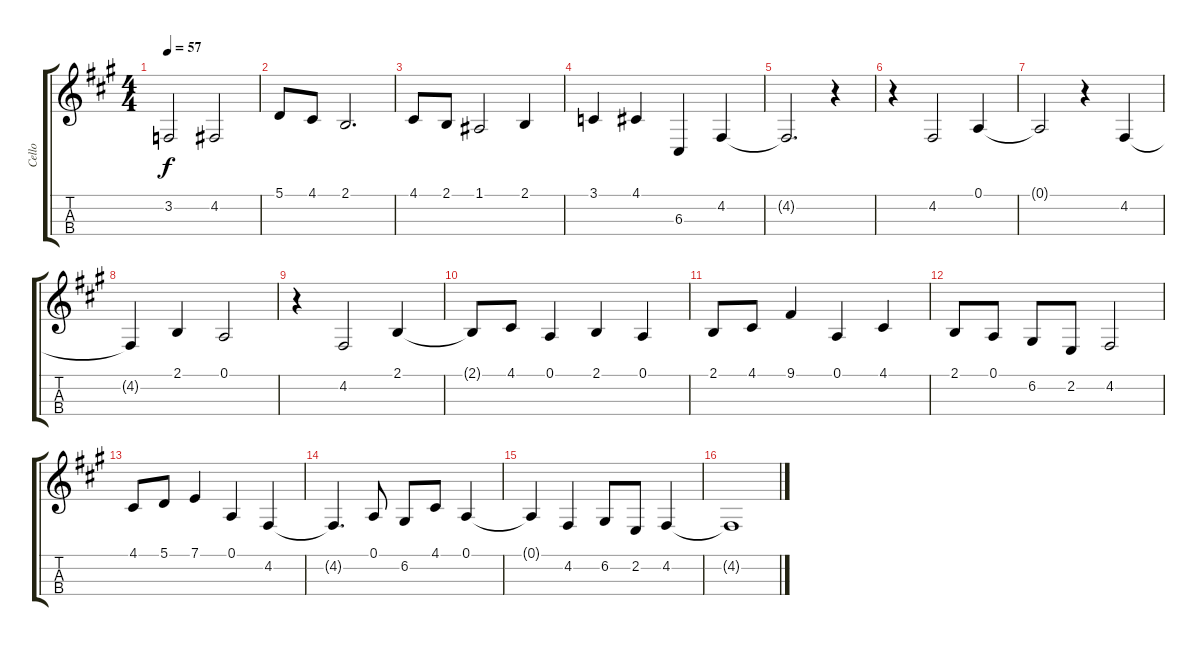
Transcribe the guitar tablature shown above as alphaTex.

\track ("Cello" "Cello") {instrument cello}
\staff {score tabs}
\tuning (A3 D3 G2 C2) {hide}
\ts (4 4)
\tempo 57
\clef g2
\ks a
3.2.2{dy f} 4.2.2 |
5.1.8 4.1.8 2.1.2{d} |
4.1.8 2.1.8 1.1.2 2.1.4 |
3.1.4 4.1.4 6.3.4 4.2.4 |
4.2{t}.2{d} r.4 |
r.4 4.2.2 0.1.4 |
0.1{t}.2 r.4 4.2.4 |
4.2{t}.4 2.1.4 0.1.2 |
r.4 4.2.2 2.1.4 |
2.1{t}.8 4.1.8 0.1.4 2.1.4 0.1.4 |
2.1.8 4.1.8 9.1.4 0.1.4 4.1.4 |
2.1.8 0.1.8 6.2.8 2.2.8 4.2.2 |
4.1.8 5.1.8 7.1.4 0.1.4 4.2.4 |
4.2{t}.4{d} 0.1.8 6.2.8 4.1.8 0.1.4 |
0.1{t}.4 4.2.4 6.2.8 2.2.8 4.2.4 |
4.2{t}.1
